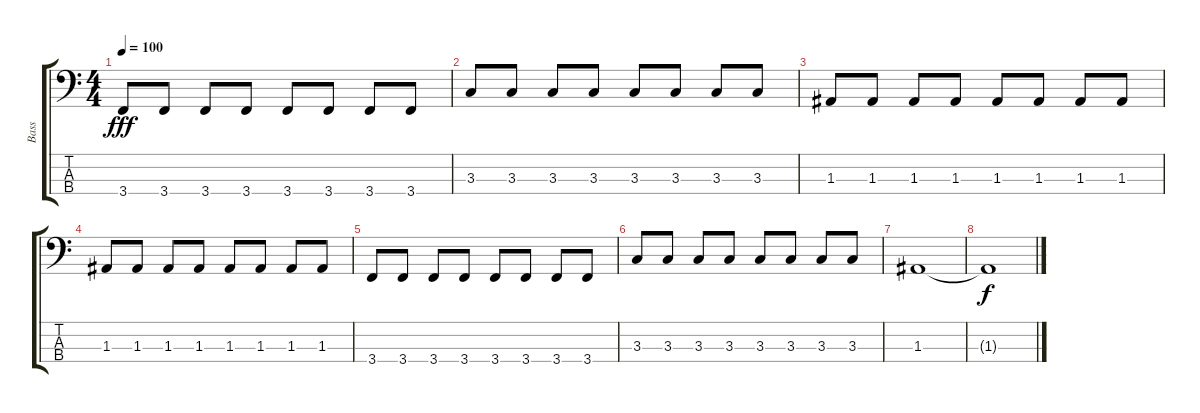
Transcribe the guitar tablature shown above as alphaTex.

\track ("Bass" "Bass") {instrument electricbassfinger}
\staff {score tabs}
\tuning (G2 D2 A1 D1) {hide}
\ts (4 4)
\tempo 100
\clef f4
\ks c
3.4.8{dy fff} 3.4.8 3.4.8 3.4.8 3.4.8 3.4.8 3.4.8 3.4.8 |
3.3.8 3.3.8 3.3.8 3.3.8 3.3.8 3.3.8 3.3.8 3.3.8 |
1.3.8 1.3.8 1.3.8 1.3.8 1.3.8 1.3.8 1.3.8 1.3.8 |
1.3.8 1.3.8 1.3.8 1.3.8 1.3.8 1.3.8 1.3.8 1.3.8 |
3.4.8 3.4.8 3.4.8 3.4.8 3.4.8 3.4.8 3.4.8 3.4.8 |
3.3.8 3.3.8 3.3.8 3.3.8 3.3.8 3.3.8 3.3.8 3.3.8 |
1.3.1 |
1.3{t}.1{dy f}
